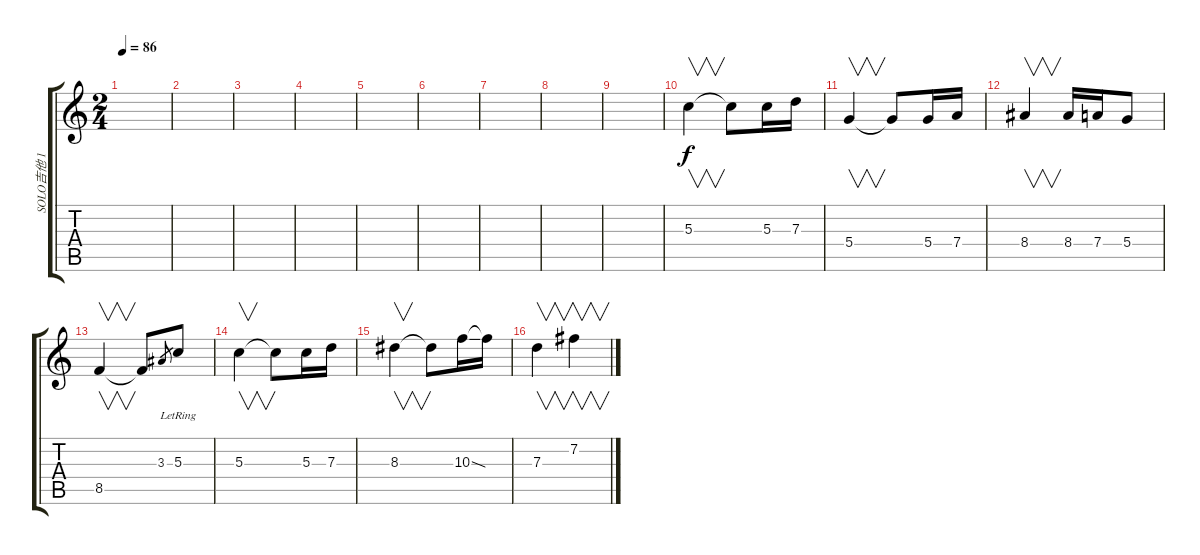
\track ("SOLO吉他 1" "SOLO吉他 1") {instrument distortionguitar}
\staff {score tabs}
\tuning (E4 B3 G3 D3 A2 E2) {hide}
\ts (2 4)
\tempo 86
\clef g2
\ks c
|
|
|
|
|
|
|
|
|
5.3.4{v volume 15} 5.3{t}.8 5.3.16 7.3.16 |
5.4.4{v} 5.4{t}.8 5.4.16 7.4.16 |
8.4.4{v} 8.4.16 7.4.16 5.4.8 |
8.5.4{v} 8.5{t}.8 3.3.8{gr} 5.3{lr}.8 |
5.3.4{v} 5.3{t}.8 5.3.16 7.3.16 |
8.3.4{v} 8.3{t}.8 10.3{ss}.16 10.3{t}.16 |
7.3.4{v} 7.2.4{v}
